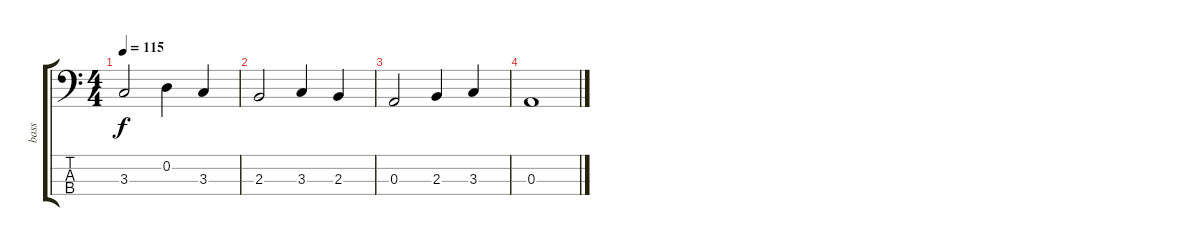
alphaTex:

\track ("bass" "bass") {instrument fretlessbass}
\staff {score tabs}
\tuning (G2 D2 A1 E1) {hide}
\ts (4 4)
\tempo 115
\clef f4
\ks c
3.3.2{dy f} 0.2.4 3.3.4 |
2.3.2 3.3.4 2.3.4 |
0.3.2 2.3.4 3.3.4 |
0.3.1{volume 1}
